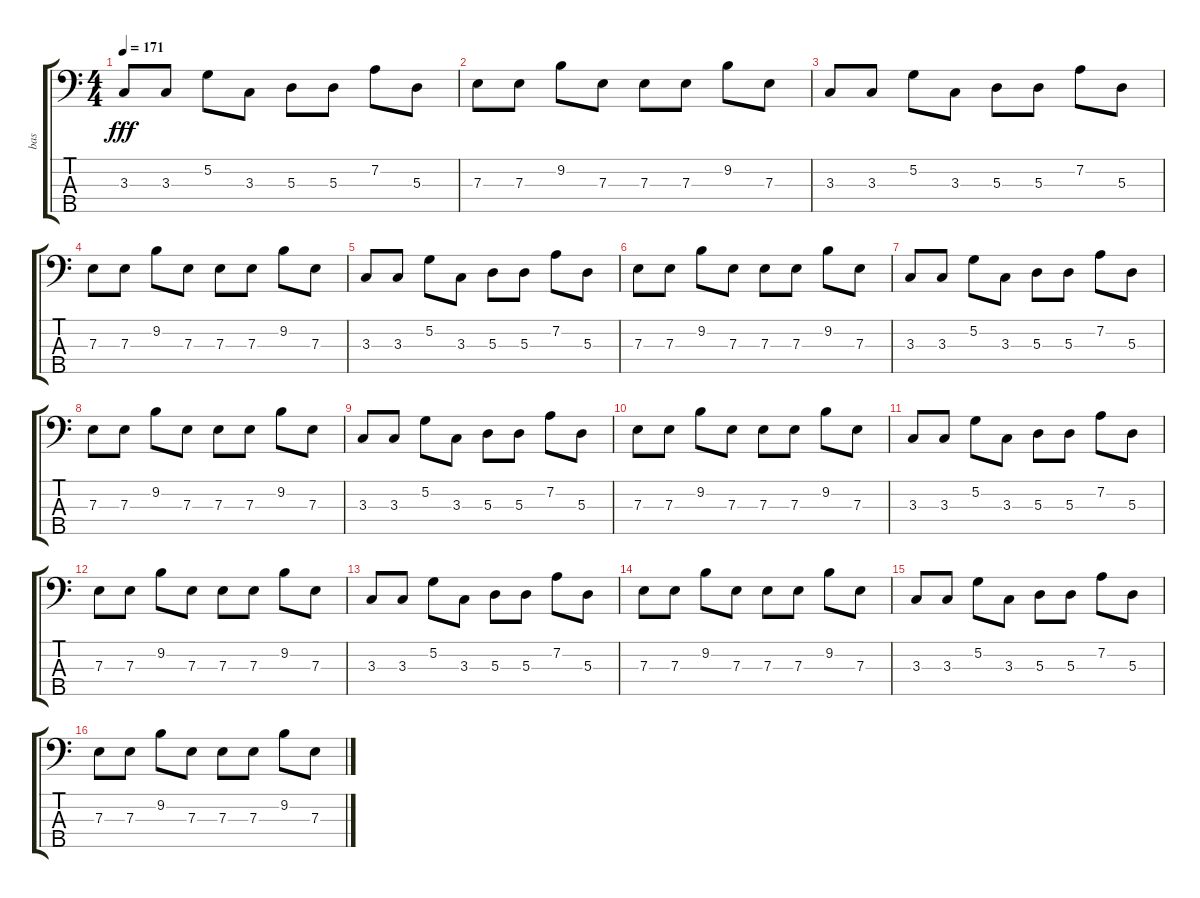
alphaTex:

\track ("bas" "bas") {instrument electricbasspick}
\staff {score tabs}
\tuning (G2 D2 A1 E1 B0) {hide}
\ts (4 4)
\tempo 171
\clef f4
\ks c
3.3.8{dy fff} 3.3.8 5.2.8 3.3.8 5.3.8 5.3.8 7.2.8 5.3.8 |
7.3.8 7.3.8 9.2.8 7.3.8 7.3.8 7.3.8 9.2.8 7.3.8 |
3.3.8 3.3.8 5.2.8 3.3.8 5.3.8 5.3.8 7.2.8 5.3.8 |
7.3.8 7.3.8 9.2.8 7.3.8 7.3.8 7.3.8 9.2.8 7.3.8 |
3.3.8 3.3.8 5.2.8 3.3.8 5.3.8 5.3.8 7.2.8 5.3.8 |
7.3.8 7.3.8 9.2.8 7.3.8 7.3.8 7.3.8 9.2.8 7.3.8 |
3.3.8 3.3.8 5.2.8 3.3.8 5.3.8 5.3.8 7.2.8 5.3.8 |
7.3.8 7.3.8 9.2.8 7.3.8 7.3.8 7.3.8 9.2.8 7.3.8 |
3.3.8 3.3.8 5.2.8 3.3.8 5.3.8 5.3.8 7.2.8 5.3.8 |
7.3.8 7.3.8 9.2.8 7.3.8 7.3.8 7.3.8 9.2.8 7.3.8 |
3.3.8 3.3.8 5.2.8 3.3.8 5.3.8 5.3.8 7.2.8 5.3.8 |
7.3.8 7.3.8 9.2.8 7.3.8 7.3.8 7.3.8 9.2.8 7.3.8 |
3.3.8 3.3.8 5.2.8 3.3.8 5.3.8 5.3.8 7.2.8 5.3.8 |
7.3.8 7.3.8 9.2.8 7.3.8 7.3.8 7.3.8 9.2.8 7.3.8 |
3.3.8 3.3.8 5.2.8 3.3.8 5.3.8 5.3.8 7.2.8 5.3.8 |
7.3.8 7.3.8 9.2.8 7.3.8 7.3.8 7.3.8 9.2.8 7.3.8
